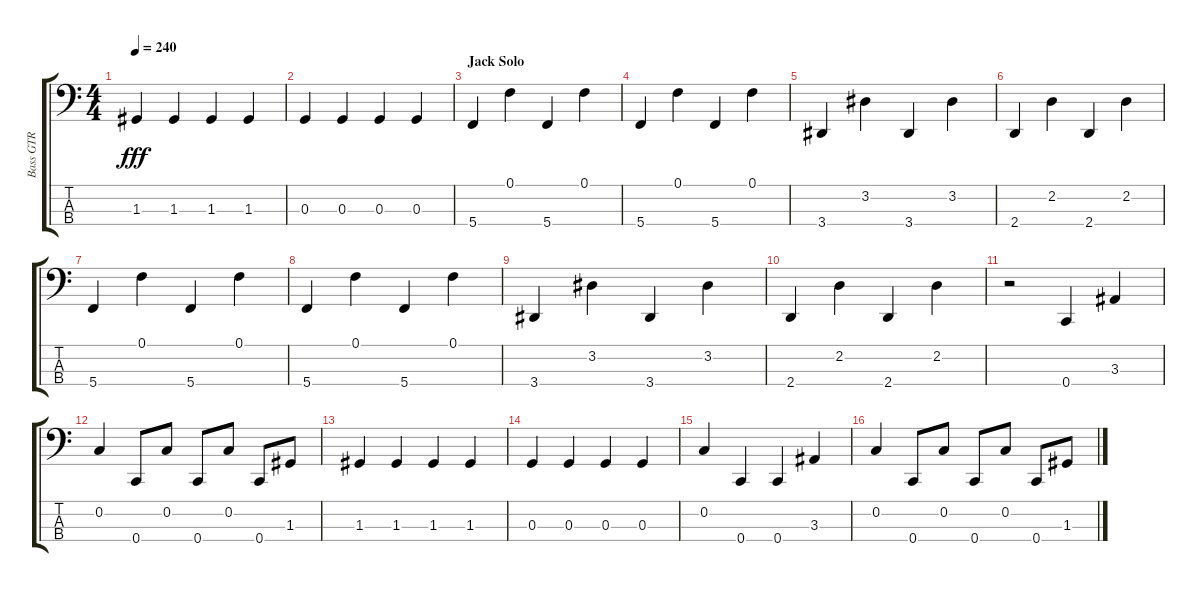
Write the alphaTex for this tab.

\track ("Bass GTR" "Bass GTR") {instrument electricbassfinger}
\staff {score tabs}
\tuning (F2 C2 G1 C1) {hide}
\ts (4 4)
\tempo 240
\clef f4
\ks aminor
1.3.4{dy fff} 1.3.4 1.3.4 1.3.4 |
0.3.4 0.3.4 0.3.4 0.3.4 |
\section ("" "Jack Solo")
5.4.4 0.1.4 5.4.4 0.1.4 |
5.4.4 0.1.4 5.4.4 0.1.4 |
3.4.4 3.2.4 3.4.4 3.2.4 |
2.4.4 2.2.4 2.4.4 2.2.4 |
5.4.4 0.1.4 5.4.4 0.1.4 |
5.4.4 0.1.4 5.4.4 0.1.4 |
3.4.4 3.2.4 3.4.4 3.2.4 |
2.4.4 2.2.4 2.4.4 2.2.4 |
r.2 0.4.4 3.3.4 |
0.2.4 0.4.8 0.2.8 0.4.8 0.2.8 0.4.8 1.3.8 |
1.3.4 1.3.4 1.3.4 1.3.4 |
0.3.4 0.3.4 0.3.4 0.3.4 |
0.2.4 0.4.4 0.4.4 3.3.4 |
0.2.4 0.4.8 0.2.8 0.4.8 0.2.8 0.4.8 1.3.8
